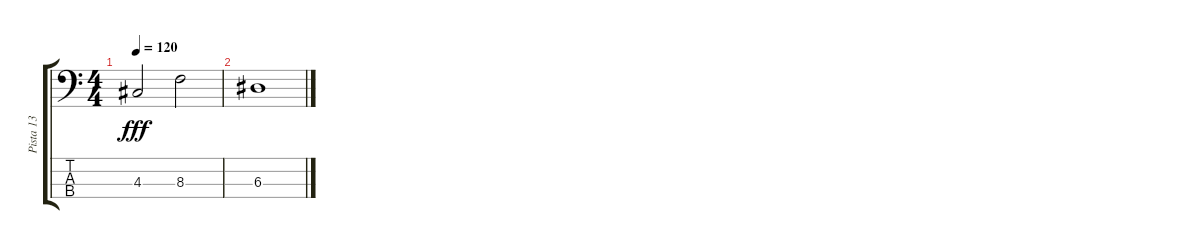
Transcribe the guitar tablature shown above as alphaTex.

\track ("Pista 13" "Pista 13") {instrument electricbassfinger}
\staff {score tabs}
\tuning (G2 D2 A1 E1) {hide}
\ts (4 4)
\tempo 120
\clef f4
\ks c
4.3.2{dy fff} 8.3.2 |
6.3.1
